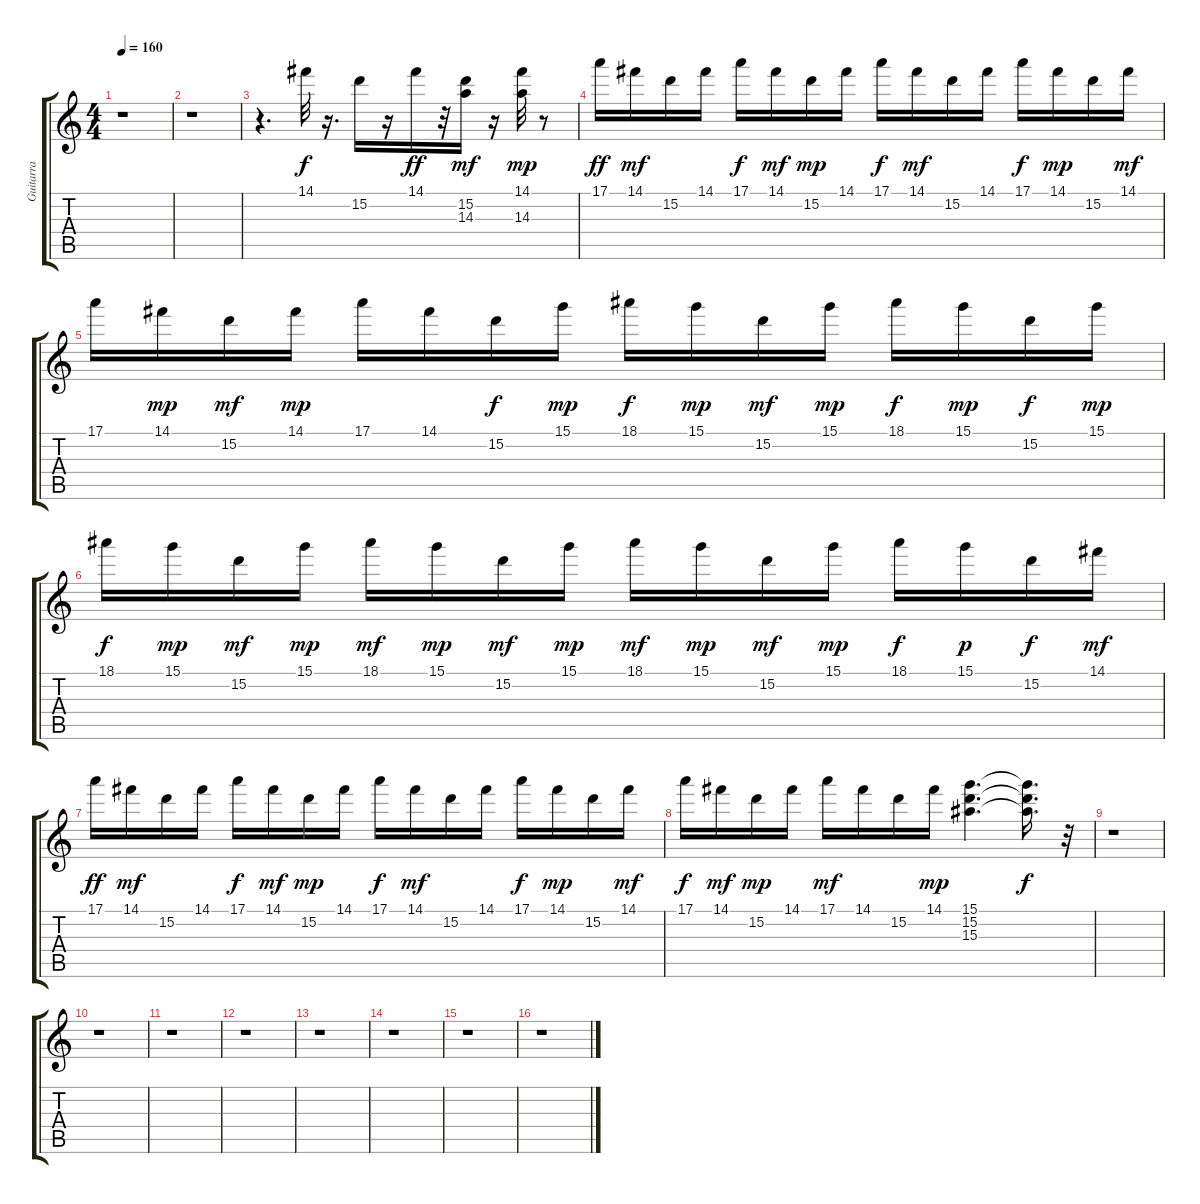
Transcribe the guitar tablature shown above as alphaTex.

\track ("Guitarra" "Guitarra") {instrument electricguitarjazz}
\staff {score tabs}
\tuning (E4 B3 G3 D3 A2 E2) {hide}
\ts (4 4)
\tempo 160
\clef g2
\ks c
r.1{dy p} |
r.1 |
r.4{d} 14.1.32{dy f} r.16{d} 15.2.16 r.16 14.1.16{dy ff} r.32 (15.2 14.3).16{dy mf} r.16 (14.1 14.3).32{dy mp} r.8 |
17.1.16{dy ff} 14.1.16{dy mf} 15.2.16 14.1.16 17.1.16{dy f} 14.1.16{dy mf} 15.2.16{dy mp} 14.1.16 17.1.16{dy f} 14.1.16{dy mf} 15.2.16 14.1.16 17.1.16{dy f} 14.1.16{dy mp} 15.2.16 14.1.16{dy mf} |
17.1.16 14.1.16{dy mp} 15.2.16{dy mf} 14.1.16{dy mp} 17.1.16 14.1.16 15.2.16{dy f} 15.1.16{dy mp} 18.1.16{dy f} 15.1.16{dy mp} 15.2.16{dy mf} 15.1.16{dy mp} 18.1.16{dy f} 15.1.16{dy mp} 15.2.16{dy f} 15.1.16{dy mp} |
18.1.16{dy f} 15.1.16{dy mp} 15.2.16{dy mf} 15.1.16{dy mp} 18.1.16{dy mf} 15.1.16{dy mp} 15.2.16{dy mf} 15.1.16{dy mp} 18.1.16{dy mf} 15.1.16{dy mp} 15.2.16{dy mf} 15.1.16{dy mp} 18.1.16{dy f} 15.1.16{dy p} 15.2.16{dy f} 14.1.16{dy mf} |
17.1.16{dy ff} 14.1.16{dy mf} 15.2.16 14.1.16 17.1.16{dy f} 14.1.16{dy mf} 15.2.16{dy mp} 14.1.16 17.1.16{dy f} 14.1.16{dy mf} 15.2.16 14.1.16 17.1.16{dy f} 14.1.16{dy mp} 15.2.16 14.1.16{dy mf} |
17.1.16{dy f} 14.1.16{dy mf} 15.2.16{dy mp} 14.1.16 17.1.16{dy mf} 14.1.16 15.2.16 14.1.16{dy mp} (15.1 15.2 15.3).4{d} (15.1{t} 15.2{t} 15.3{t}).16{d dy f} r.32 |
r.1 |
r.1 |
r.1 |
r.1 |
r.1 |
r.1 |
r.1 |
r.1
